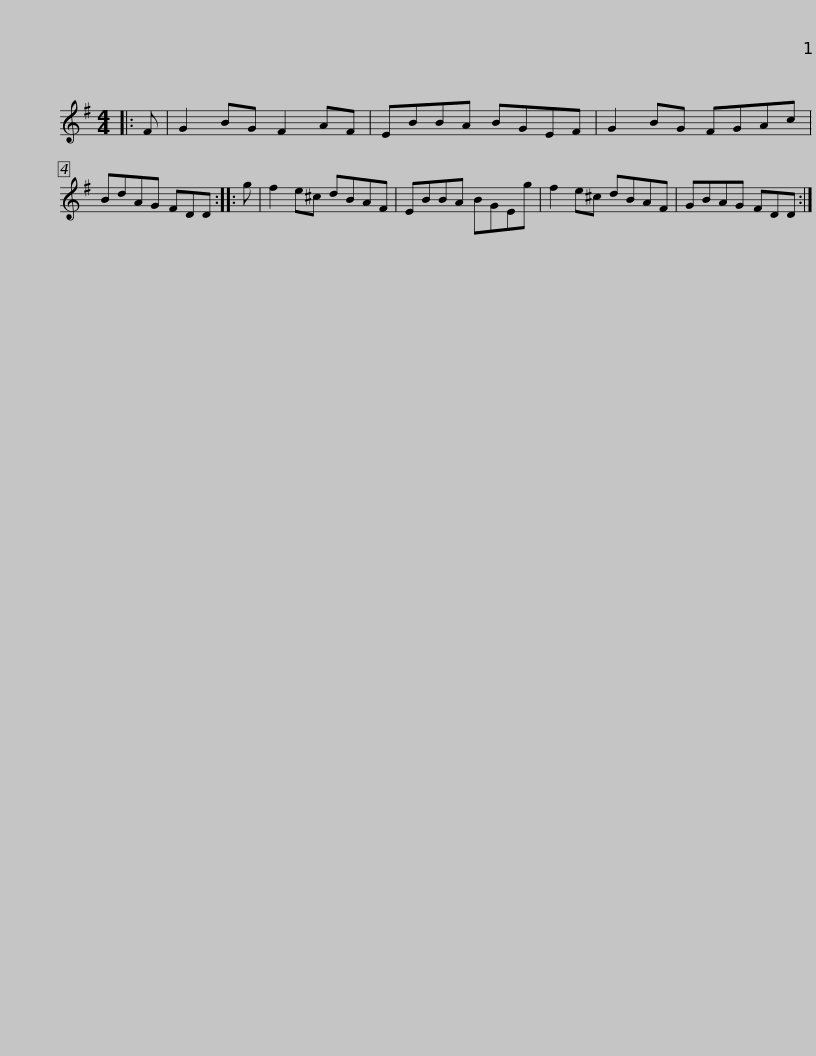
X:1
L:1/8
M:4/4
I:linebreak $
K:Emin
V:1 treble
V:1
|: F | G2 BG F2 AF | EBBA BGEF | G2 BG FGAc | BdAG FDD :: %5
 g | f2 e^c dBAF |$ EBBA BGEg | f2 e^c dBAF | GBAG FDD :| %10
